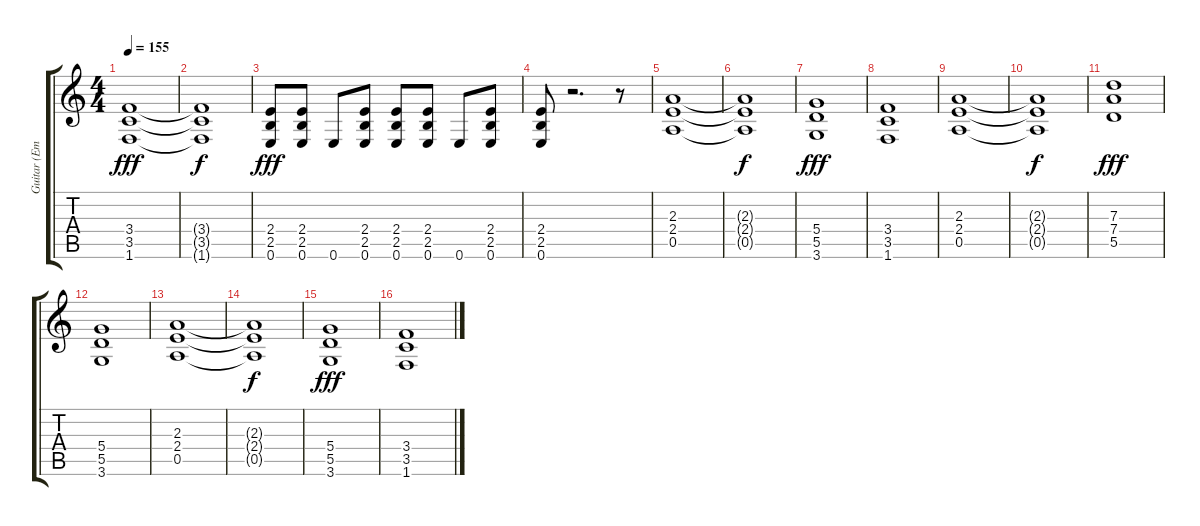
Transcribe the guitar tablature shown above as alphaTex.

\track ("Guitar (Emppu)" "Guitar (Em") {instrument distortionguitar}
\staff {score tabs}
\tuning (E4 B3 G3 D3 A2 E2) {hide}
\ts (4 4)
\tempo 155
\clef g2
\ks c
(3.4 3.5 1.6).1{dy fff} |
(3.4{t} 3.5{t} 1.6{t}).1{dy f} |
(2.4 2.5 0.6).8{dy fff} (2.4 2.5 0.6).8 0.6.8 (2.4 2.5 0.6).8 (2.4 2.5 0.6).8 (2.4 2.5 0.6).8 0.6.8 (2.4 2.5 0.6).8 |
(2.4 2.5 0.6).8 r.2{d} r.8 |
(2.3 2.4 0.5).1 |
(2.3{t} 2.4{t} 0.5{t}).1{dy f} |
(5.4 5.5 3.6).1{dy fff} |
(3.4 3.5 1.6).1 |
(2.3 2.4 0.5).1 |
(2.3{t} 2.4{t} 0.5{t}).1{dy f} |
(7.3 7.4 5.5).1{dy fff} |
(5.4 5.5 3.6).1 |
(2.3 2.4 0.5).1 |
(2.3{t} 2.4{t} 0.5{t}).1{dy f} |
(5.4 5.5 3.6).1{dy fff} |
(3.4 3.5 1.6).1
